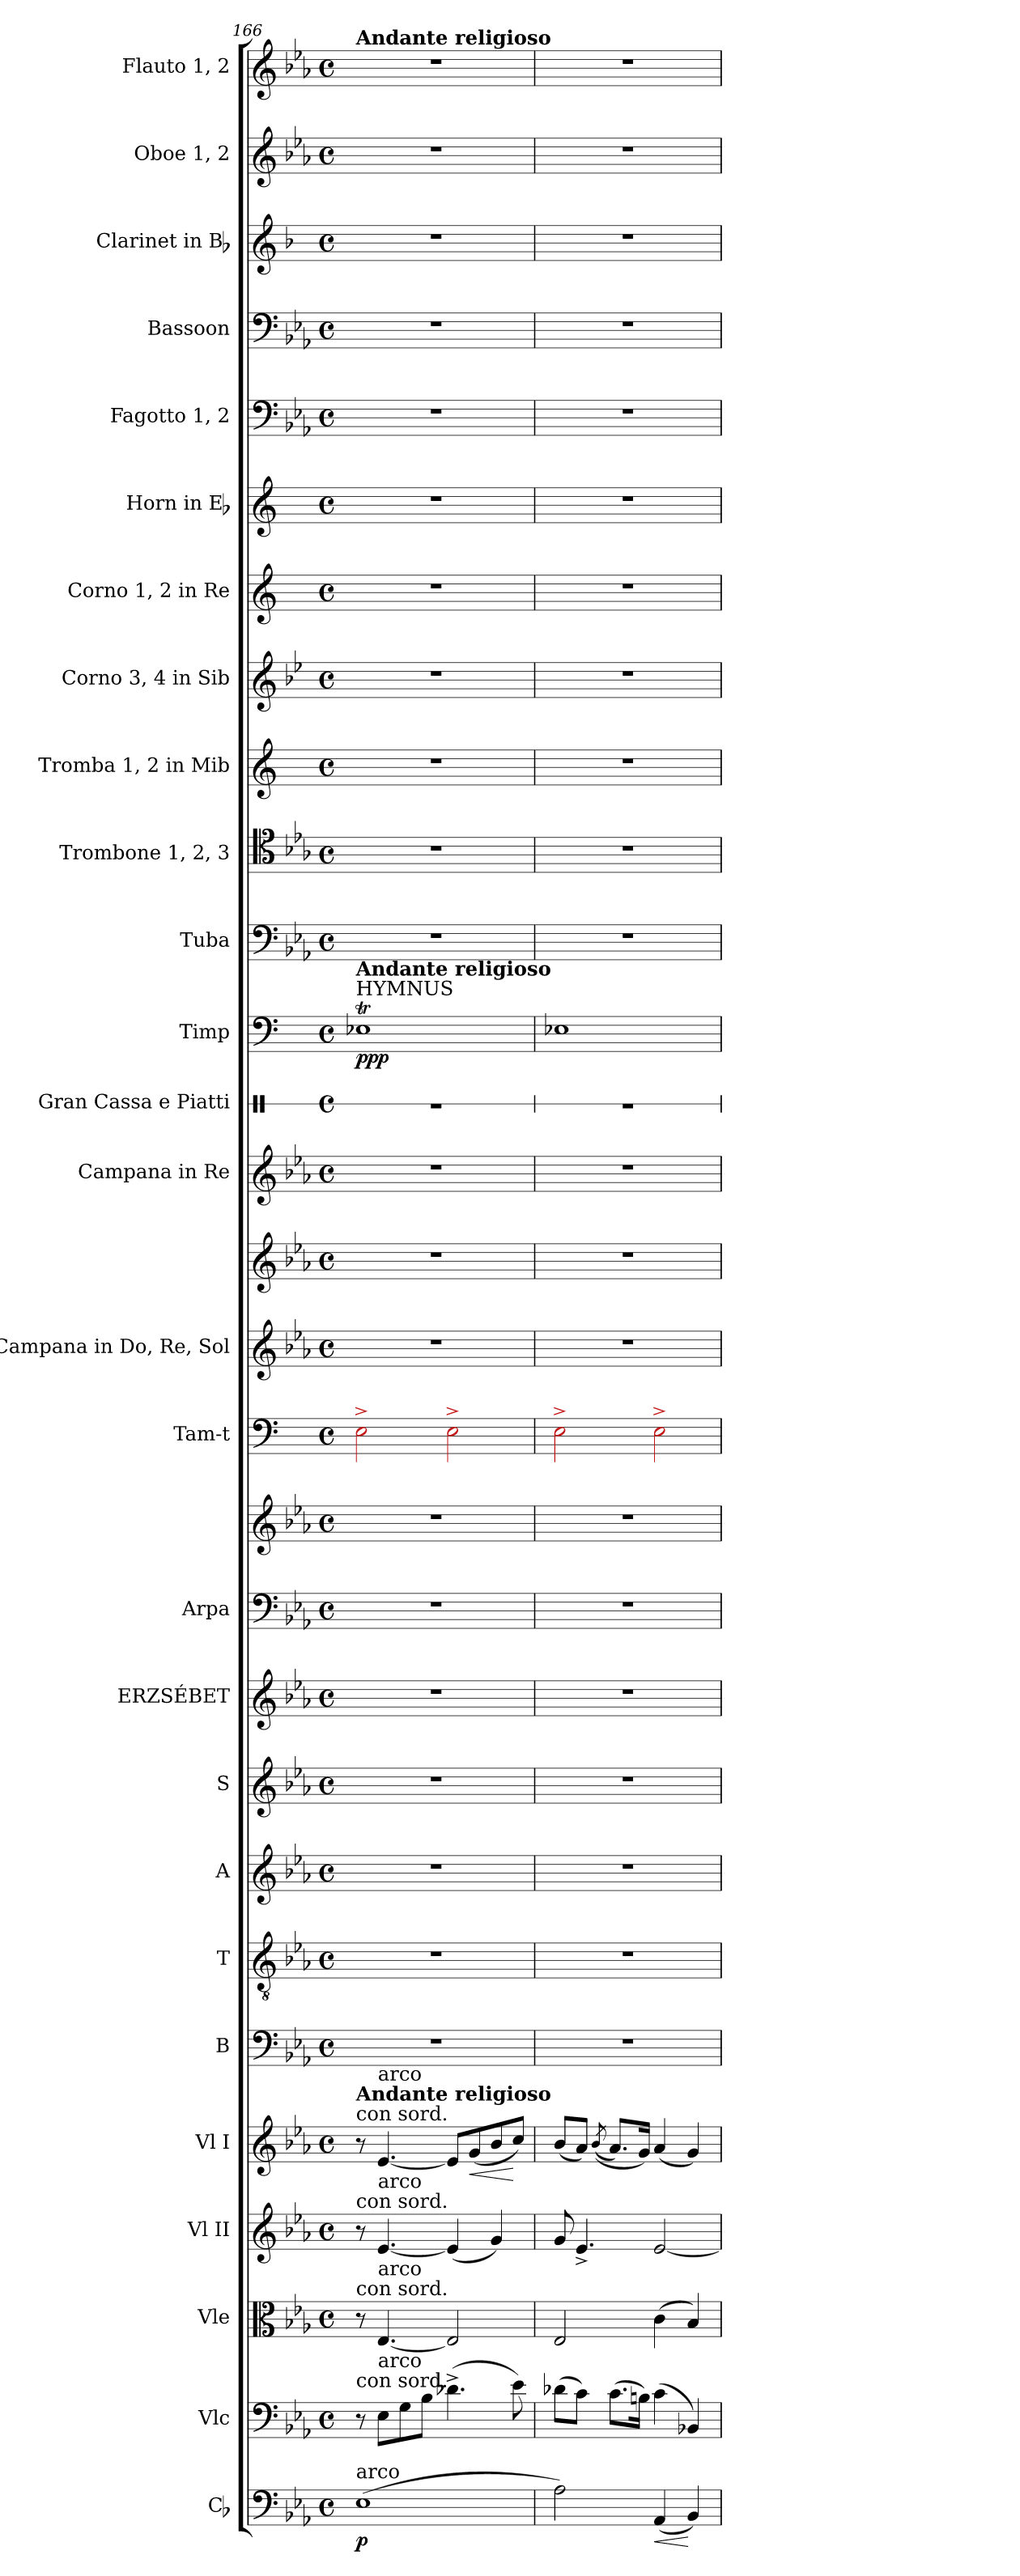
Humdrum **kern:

**kern	**dynam	**kern	**kern	**kern	**kern	**dynam	**kern	**kern	**kern	**kern	**kern	**kern	**kern	**kern	**kern	**kern	**kern	**kern	**kern	**dynam	**kern	**kern	**kern	**kern	**kern	**kern	**kern	**kern	**kern	**kern	**kern
*part27	*part27	*part26	*part25	*part24	*part23	*part23	*part22	*part21	*part20	*part19	*part18	*part17	*part17	*part16	*part15	*part15	*part14	*part13	*part12	*part12	*part11	*part10	*part9	*part8	*part7	*part6	*part5	*part4	*part3	*part2	*part1
*staff29	*staff29	*staff28	*staff27	*staff26	*staff25	*staff25	*staff24	*staff23	*staff22	*staff21	*staff20	*staff19	*staff18	*staff17	*staff16	*staff15	*staff14	*staff13	*staff12	*staff12	*staff11	*staff10	*staff9	*staff8	*staff7	*staff6	*staff5	*staff4	*staff3	*staff2	*staff1
*I"Cb	*	*I"Vlc	*I"Vle	*I"Vl II	*I"Vl I	*	*I"B	*I"T	*I"A	*I"S	*I"ERZSÉBET	*I"Arpa	*	*I"Tam-t	*I"3 Campana in Do, Re, Sol	*	*I"Campana in Re	*I"Gran Cassa e Piatti	*I"Timp	*	*I"Tuba	*I"Trombone 1, 2, 3	*I"Tromba 1, 2 in Mib	*I"Corno 3, 4 in Sib	*I"Corno 1, 2 in Re	*I"Horn in Eb	*I"Fagotto 1, 2	*I"Bassoon	*I"Clarinet in Bb	*I"Oboe 1, 2	*I"Flauto 1, 2
*I'Cb	*	*I'Vlc	*I'Vle	*I'Vl II	*I'Vl I	*	*I'B	*I'T	*I'A	*I'S	*I'ERZSÉBET	*I'Arpa	*	*I'Tam-t	*	*	*I'Camp	*I'Gr. C e Ptti	*I'Timp	*	*I'Tb	*I'Trb	*I'Tr (Mib)	*I'Cor (Sib)	*I'Cor (Re)	*	*I'Fg	*	*	*I'Ob	*I'Fl
!!LO:PB:g=z
*	*	*	*	*	*	*	*	*	*	*	*	*	*	*	*	*	*	*stria1	*	*	*	*	*	*	*	*	*	*	*	*	*
*clefF4	*	*clefF4	*clefC3	*clefG2	*clefG2	*	*clefF4	*clefGv2	*clefG2	*clefG2	*clefG2	*clefF4	*clefG2	*clefF4	*clefG2	*clefG2	*clefG2	*clefX	*clefF4	*	*clefF4	*clefC4	*clefG2	*clefG2	*clefG2	*clefG2	*clefF4	*clefF4	*clefG2	*clefG2	*clefG2
*ITrd7c12	*	*	*	*	*	*	*	*ITrd7c12	*	*	*	*	*	*	*ITrd-14c-24	*ITrd-14c-24	*ITrd-14c-24	*	*	*	*	*	*ITrd-2c-3	*ITrd8c14	*ITrd6c10	*ITrd5c9	*	*	*ITrd1c2	*	*
*k[b-e-a-]	*	*k[b-e-a-]	*k[b-e-a-]	*k[b-e-a-]	*k[b-e-a-]	*	*k[b-e-a-]	*k[b-e-a-]	*k[b-e-a-]	*k[b-e-a-]	*k[b-e-a-]	*k[b-e-a-]	*k[b-e-a-]	*k[]	*k[b-e-a-]	*k[b-e-a-]	*k[b-e-a-]	*k[]	*k[]	*	*k[b-e-a-]	*k[b-e-a-]	*k[b-e-a-]	*k[b-e-]	*k[f#c#]	*k[b-e-a-]	*k[b-e-a-]	*k[b-e-a-]	*k[b-e-a-]	*k[b-e-a-]	*k[b-e-a-]
*E-:	*	*E-:	*E-:	*E-:	*E-:	*	*E-:	*E-:	*E-:	*E-:	*E-:	*E-:	*E-:	*C:	*E-:	*E-:	*E-:	*C:	*C:	*	*E-:	*E-:	*E-:	*B-:	*D:	*E-:	*E-:	*E-:	*E-:	*E-:	*E-:
*M4/4	*	*M4/4	*M4/4	*M4/4	*M4/4	*	*M4/4	*M4/4	*M4/4	*M4/4	*M4/4	*M4/4	*M4/4	*M4/4	*M4/4	*M4/4	*M4/4	*M4/4	*M4/4	*	*M4/4	*M4/4	*M4/4	*M4/4	*M4/4	*M4/4	*M4/4	*M4/4	*M4/4	*M4/4	*M4/4
*met(c)	*	*met(c)	*met(c)	*met(c)	*met(c)	*	*met(c)	*met(c)	*met(c)	*met(c)	*met(c)	*met(c)	*met(c)	*met(c)	*met(c)	*met(c)	*met(c)	*met(c)	*met(c)	*	*met(c)	*met(c)	*met(c)	*met(c)	*met(c)	*met(c)	*met(c)	*met(c)	*met(c)	*met(c)	*met(c)
*MM80	*	*MM80	*MM80	*MM80	*MM80	*	*MM80	*MM80	*MM80	*MM80	*MM80	*MM80	*MM80	*MM80	*MM80	*MM80	*MM80	*MM80	*MM80	*	*MM80	*MM80	*MM80	*MM80	*MM80	*MM80	*MM80	*MM80	*MM80	*MM80	*MM80
=166	=166	=166	=166	=166	=166	=166	=166	=166	=166	=166	=166	=166	=166	=166	=166	=166	=166	=166	=166	=166	=166	=166	=166	=166	=166	=166	=166	=166	=166	=166	=166
!	!	!	!	!	!	!	!	!	!	!	!	!	!	!	!	!	!	!	!	!	!	!	!	!	!	!	!	!	!	!	!LO:TX:a:B:t=Andante religioso
!	!	!	!	!	!	!	!	!	!	!	!	!	!	!	!	!	!	!	!LO:TX:a:t=HYMNUS	!	!	!	!	!	!	!	!	!	!	!	!
!	!	!	!	!	!	!	!	!	!	!	!	!	!	!	!	!	!	!	!LO:TX:a:B:t=Andante religioso	!	!	!	!	!	!	!	!	!	!	!	!
!	!	!	!	!	!LO:TX:a:t=con sord.	!	!	!	!	!	!	!	!	!	!	!	!	!	!	!	!	!	!	!	!	!	!	!	!	!	!
!	!	!	!	!	!LO:TX:a:B:t=Andante religioso	!	!	!	!	!	!	!	!	!	!	!	!	!	!	!	!	!	!	!	!	!	!	!	!	!	!
!	!	!	!	!LO:TX:a:t=con sord.	!	!	!	!	!	!	!	!	!	!	!	!	!	!	!	!	!	!	!	!	!	!	!	!	!	!	!
!	!	!	!LO:TX:a:t=con sord.	!	!	!	!	!	!	!	!	!	!	!	!	!	!	!	!	!	!	!	!	!	!	!	!	!	!	!	!
!	!	!LO:TX:a:t=con sord.	!	!	!	!	!	!	!	!	!	!	!	!	!	!	!	!	!	!	!	!	!	!	!	!	!	!	!	!	!
!LO:TX:a:t=arco	!	!	!	!	!	!	!	!	!	!	!	!	!	!	!	!	!	!	!	!	!	!	!	!	!	!	!	!	!	!	!
(1EE-i	p	8r	8r	8r	8r	.	1r	1r	1r	1r	1r	1r	1r	2Rcc^i\	1r	1r	1r	1r	1E-XTi	ppp	1r	1r	1r	1r	1r	1r	1r	1r	1r	1r	1r
!	!	!	!	!	!LO:TX:a:t=arco	!	!	!	!	!	!	!	!	!	!	!	!	!	!	!	!	!	!	!	!	!	!	!	!	!	!
!	!	!	!	!LO:TX:a:t=arco	!	!	!	!	!	!	!	!	!	!	!	!	!	!	!	!	!	!	!	!	!	!	!	!	!	!	!
!	!	!	!LO:TX:a:t=arco	!	!	!	!	!	!	!	!	!	!	!	!	!	!	!	!	!	!	!	!	!	!	!	!	!	!	!	!
!	!	!LO:TX:a:t=arco	!	!	!	!	!	!	!	!	!	!	!	!	!	!	!	!	!	!	!	!	!	!	!	!	!	!	!	!	!
.	.	8E-i\L	[<4.E-i/	[<4.e-i/	[<4.e-i/	.	.	.	.	.	.	.	.	.	.	.	.	.	.	.	.	.	.	.	.	.	.	.	.	.	.
.	.	8Gi\	.	.	.	.	.	.	.	.	.	.	.	.	.	.	.	.	.	.	.	.	.	.	.	.	.	.	.	.	.
.	.	8B-i\J	.	.	.	.	.	.	.	.	.	.	.	.	.	.	.	.	.	.	.	.	.	.	.	.	.	.	.	.	.
.	.	(4.d-X^i\	2E-i/]	(4e-i/]	8e-i/L]	.	.	.	.	.	.	.	.	2Rcc^i\	.	.	.	.	.	.	.	.	.	.	.	.	.	.	.	.	.
!	!	!	!	!	!	!LO:HP:b	!	!	!	!	!	!	!	!	!	!	!	!	!	!	!	!	!	!	!	!	!	!	!	!	!
.	.	.	.	.	(8gi/	<	.	.	.	.	.	.	.	.	.	.	.	.	.	.	.	.	.	.	.	.	.	.	.	.	.
.	.	.	.	4gi/)	8b-i/	.	.	.	.	.	.	.	.	.	.	.	.	.	.	.	.	.	.	.	.	.	.	.	.	.	.
.	.	8e-i\)	.	.	8cci/J)	[	.	.	.	.	.	.	.	.	.	.	.	.	.	.	.	.	.	.	.	.	.	.	.	.	.
=167	=167	=167	=167	=167	=167	=167	=167	=167	=167	=167	=167	=167	=167	=167	=167	=167	=167	=167	=167	=167	=167	=167	=167	=167	=167	=167	=167	=167	=167	=167	=167
2AA-i\)	.	(8d-Xi\L	2E-i/	8gi/	(8b-i/L	.	1r	1r	1r	1r	1r	1r	1r	2Rcc^i\	1r	1r	1r	1r	1E-Xi	.	1r	1r	1r	1r	1r	1r	1r	1r	1r	1r	1r
.	.	8ci\J)	.	4.e-^i/	8a-i/J)	.	.	.	.	.	.	.	.	.	.	.	.	.	.	.	.	.	.	.	.	.	.	.	.	.	.
.	.	.	.	.	((8qb-i/	.	.	.	.	.	.	.	.	.	.	.	.	.	.	.	.	.	.	.	.	.	.	.	.	.	.
.	.	(8.ci\L	.	.	8.a-i/L)	.	.	.	.	.	.	.	.	.	.	.	.	.	.	.	.	.	.	.	.	.	.	.	.	.	.
.	.	16Bni\Jk)	.	.	16gi/Jk)	.	.	.	.	.	.	.	.	.	.	.	.	.	.	.	.	.	.	.	.	.	.	.	.	.	.
!	!LO:HP:b	!	!	!	!	!	!	!	!	!	!	!	!	!	!	!	!	!	!	!	!	!	!	!	!	!	!	!	!	!	!
(4AAA-i/	<	(4ci\	(4ci\	[<2e-i/	(4a-i/	.	.	.	.	.	.	.	.	2Rcc^i\	.	.	.	.	.	.	.	.	.	.	.	.	.	.	.	.	.
4BBB-i/)	[	4BB-Xi/)	4B-i/)	.	4gi/)	.	.	.	.	.	.	.	.	.	.	.	.	.	.	.	.	.	.	.	.	.	.	.	.	.	.
=	=	=	=	=	=	=	=	=	=	=	=	=	=	=	=	=	=	=	=	=	=	=	=	=	=	=	=	=	=	=	=
*-	*-	*-	*-	*-	*-	*-	*-	*-	*-	*-	*-	*-	*-	*-	*-	*-	*-	*-	*-	*-	*-	*-	*-	*-	*-	*-	*-	*-	*-	*-	*-
